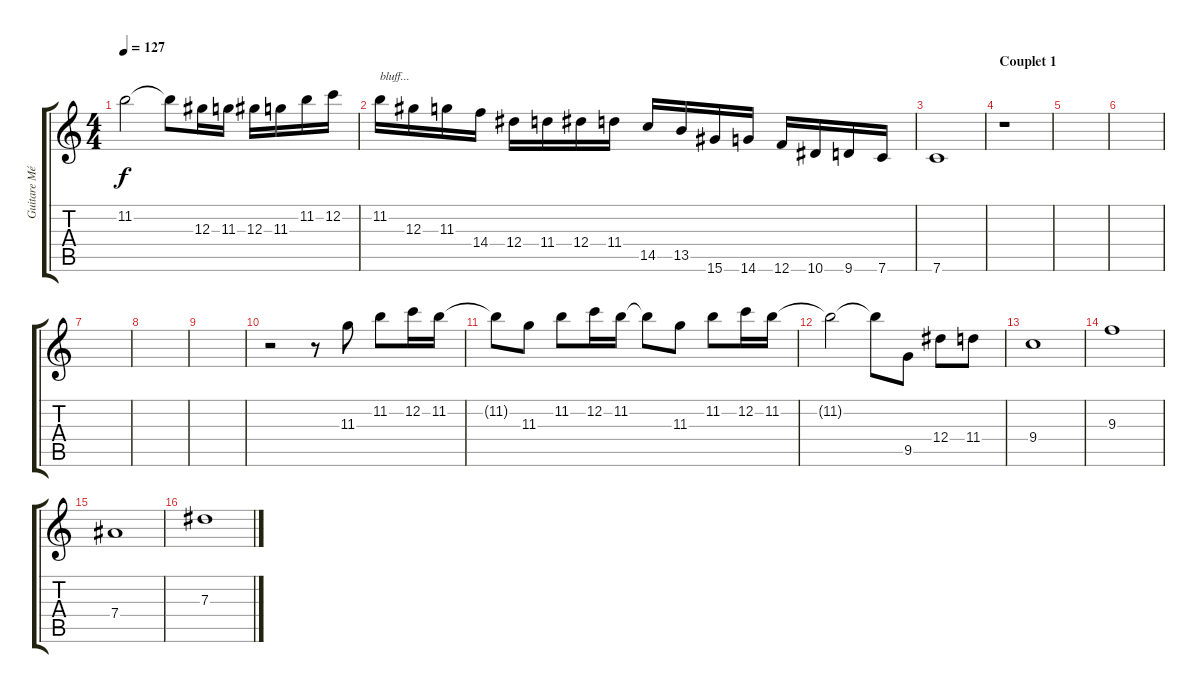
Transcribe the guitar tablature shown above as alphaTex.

\track ("Guitare Mélodique" "Guitare Mé") {instrument overdrivenguitar}
\staff {score tabs}
\tuning (F4 C4 Ab3 Eb3 Bb2 F2) {hide}
\ts (4 4)
\tempo 127
\clef g2
\ks c
11.2{t}.2{dy f} 11.2{t}.8 12.3.16 11.3.16 12.3.16 11.3.16 11.2.16 12.2.16 |
11.2.16{txt "bluff..."} 12.3.16 11.3.16 14.4.16 12.4.16 11.4.16 12.4.16 11.4.16 14.5.16 13.5.16 15.6.16 14.6.16 12.6.16 10.6.16 9.6.16 7.6.16 |
7.6.1 |
\section ("" "Couplet 1")
r.1 |
|
|
|
|
|
r.2 r.8 11.3.8 11.2.8 12.2.16 11.2.16 |
11.2{t}.8 11.3.8 11.2.8 12.2.16 11.2.16 11.2{t}.8 11.3.8 11.2.8 12.2.16 11.2.16 |
11.2{t}.2 11.2{t}.8 9.5.8 12.4.8 11.4.8 |
9.4.1 |
9.3.1 |
7.4.1 |
7.3.1
